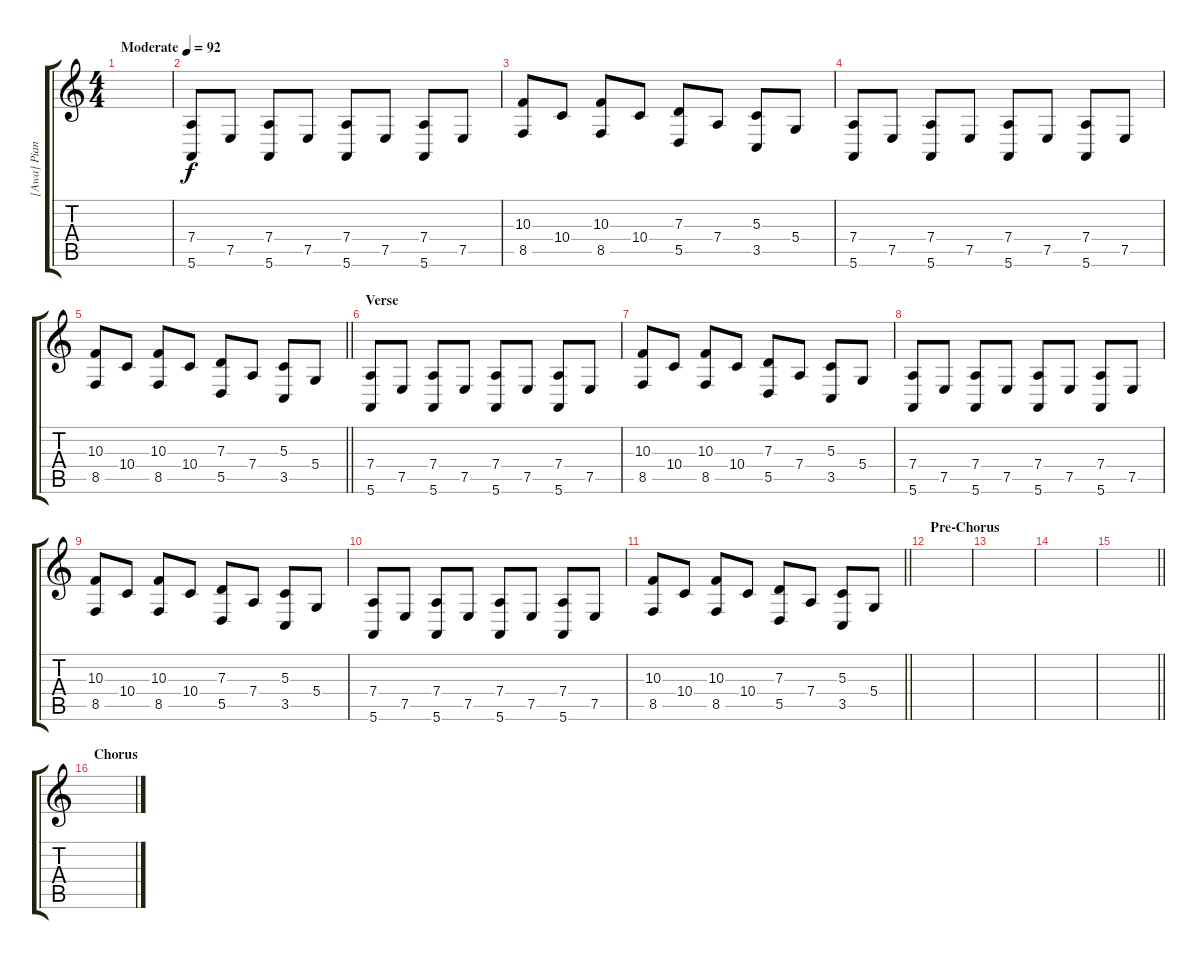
\track ("[Awa] Piano Right Hand" "[Awa] Pian") {instrument brightacousticpiano}
\staff {score tabs}
\tuning (E4 B3 G3 D3 A2 E2) {hide}
\ts (4 4)
\tempo (92 "Moderate")
\clef g2
\ks c
|
(7.4 5.6).8 7.5.8 (7.4 5.6).8 7.5.8 (7.4 5.6).8 7.5.8 (7.4 5.6).8 7.5.8 |
(10.3 8.5).8 10.4.8 (10.3 8.5).8 10.4.8 (7.3 5.5).8 7.4.8 (5.3 3.5).8 5.4.8 |
(7.4 5.6).8 7.5.8 (7.4 5.6).8 7.5.8 (7.4 5.6).8 7.5.8 (7.4 5.6).8 7.5.8 |
\barLineRight lightlight
(10.3 8.5).8 10.4.8 (10.3 8.5).8 10.4.8 (7.3 5.5).8 7.4.8 (5.3 3.5).8 5.4.8 |
\section ("" "Verse")
(7.4 5.6).8 7.5.8 (7.4 5.6).8 7.5.8 (7.4 5.6).8 7.5.8 (7.4 5.6).8 7.5.8 |
(10.3 8.5).8 10.4.8 (10.3 8.5).8 10.4.8 (7.3 5.5).8 7.4.8 (5.3 3.5).8 5.4.8 |
(7.4 5.6).8 7.5.8 (7.4 5.6).8 7.5.8 (7.4 5.6).8 7.5.8 (7.4 5.6).8 7.5.8 |
(10.3 8.5).8 10.4.8 (10.3 8.5).8 10.4.8 (7.3 5.5).8 7.4.8 (5.3 3.5).8 5.4.8 |
(7.4 5.6).8 7.5.8 (7.4 5.6).8 7.5.8 (7.4 5.6).8 7.5.8 (7.4 5.6).8 7.5.8 |
\barLineRight lightlight
(10.3 8.5).8 10.4.8 (10.3 8.5).8 10.4.8 (7.3 5.5).8 7.4.8 (5.3 3.5).8 5.4.8 |
\section ("" "Pre-Chorus")
|
|
|
\barLineRight lightlight
|
\section ("" "Chorus")
